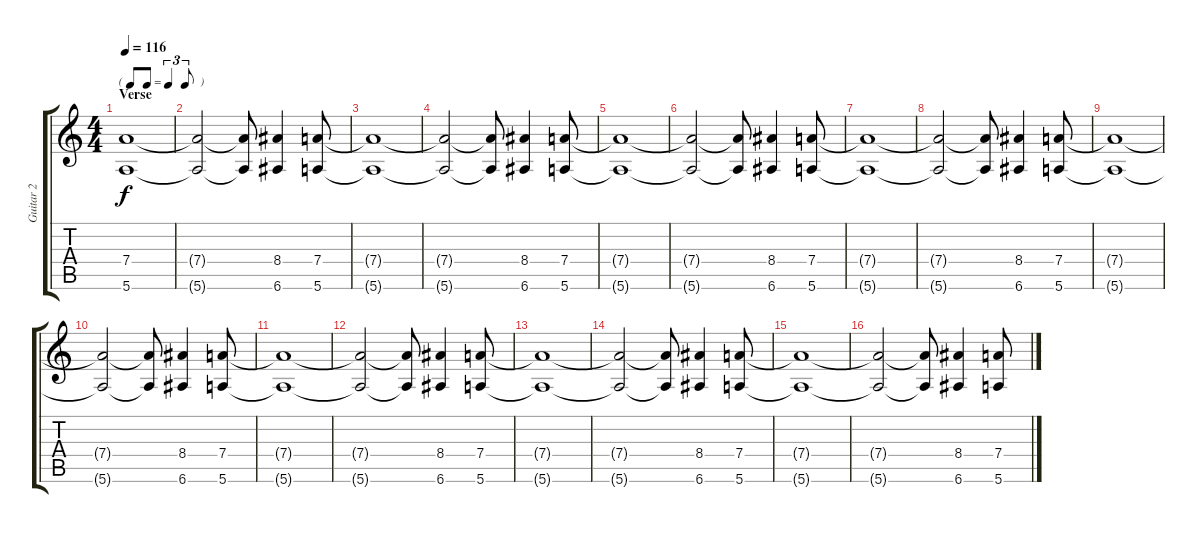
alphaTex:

\track ("Guitar 2" "Guitar 2") {instrument overdrivenguitar}
\staff {score tabs}
\tuning (E4 B3 G3 D3 A2 E2) {hide}
\ts (4 4)
\tf triplet8th
\section ("" "Verse")
\tempo 116
\clef g2
\ks c
(7.4{t} 5.6{t}).1{dy f} |
(7.4{t} 5.6{t}).2 (7.4{t} 5.6{t}).8 (8.4 6.6).4 (7.4 5.6).8 |
(7.4{t} 5.6{t}).1 |
(7.4{t} 5.6{t}).2 (7.4{t} 5.6{t}).8 (8.4 6.6).4 (7.4 5.6).8 |
(7.4{t} 5.6{t}).1 |
(7.4{t} 5.6{t}).2 (7.4{t} 5.6{t}).8 (8.4 6.6).4 (7.4 5.6).8 |
(7.4{t} 5.6{t}).1 |
(7.4{t} 5.6{t}).2 (7.4{t} 5.6{t}).8 (8.4 6.6).4 (7.4 5.6).8 |
(7.4{t} 5.6{t}).1 |
(7.4{t} 5.6{t}).2 (7.4{t} 5.6{t}).8 (8.4 6.6).4 (7.4 5.6).8 |
(7.4{t} 5.6{t}).1 |
(7.4{t} 5.6{t}).2 (7.4{t} 5.6{t}).8 (8.4 6.6).4 (7.4 5.6).8 |
(7.4{t} 5.6{t}).1 |
(7.4{t} 5.6{t}).2 (7.4{t} 5.6{t}).8 (8.4 6.6).4 (7.4 5.6).8 |
(7.4{t} 5.6{t}).1 |
(7.4{t} 5.6{t}).2 (7.4{t} 5.6{t}).8 (8.4 6.6).4 (7.4 5.6).8
